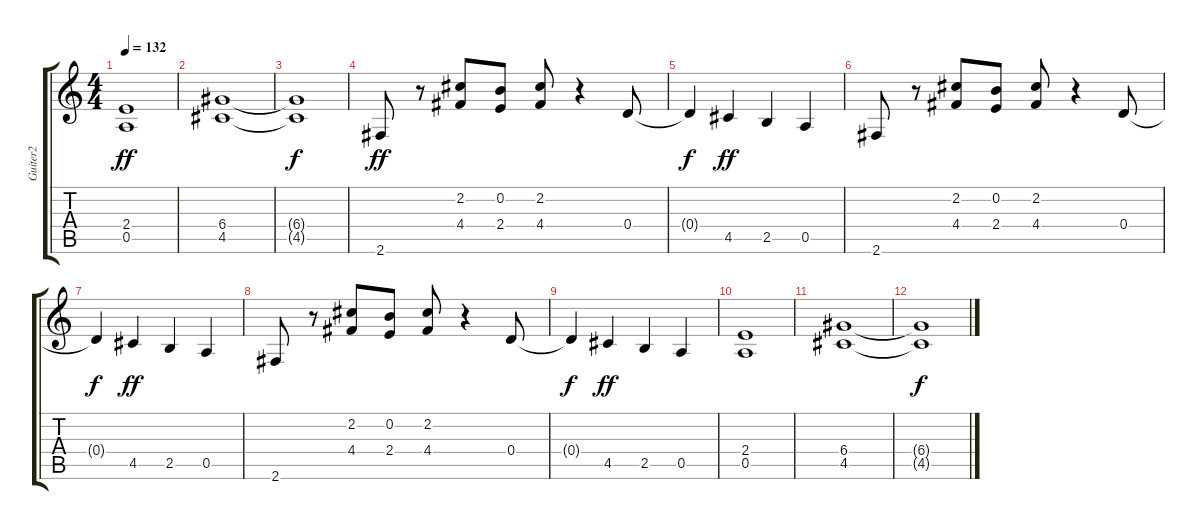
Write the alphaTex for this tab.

\track ("Guiter2" "Guiter2") {instrument overdrivenguitar}
\staff {score tabs}
\tuning (E4 B3 G3 D3 A2 E2) {hide}
\ts (4 4)
\tempo 132
\clef g2
\ks c
(2.4 0.5).1{dy ff} |
(6.4 4.5).1 |
(6.4{t} 4.5{t}).1{dy f} |
2.6.8{dy ff} r.8 (2.2 4.4).8 (0.2 2.4).8 (2.2 4.4).8 r.4 0.4.8 |
0.4{t}.4{dy f} 4.5.4{dy ff} 2.5.4 0.5.4 |
2.6.8 r.8 (2.2 4.4).8 (0.2 2.4).8 (2.2 4.4).8 r.4 0.4.8 |
0.4{t}.4{dy f} 4.5.4{dy ff} 2.5.4 0.5.4 |
2.6.8 r.8 (2.2 4.4).8 (0.2 2.4).8 (2.2 4.4).8 r.4 0.4.8 |
0.4{t}.4{dy f} 4.5.4{dy ff} 2.5.4 0.5.4 |
(2.4 0.5).1{volume 16} |
(6.4 4.5).1{volume 10} |
(6.4{t} 4.5{t}).1{dy f}
